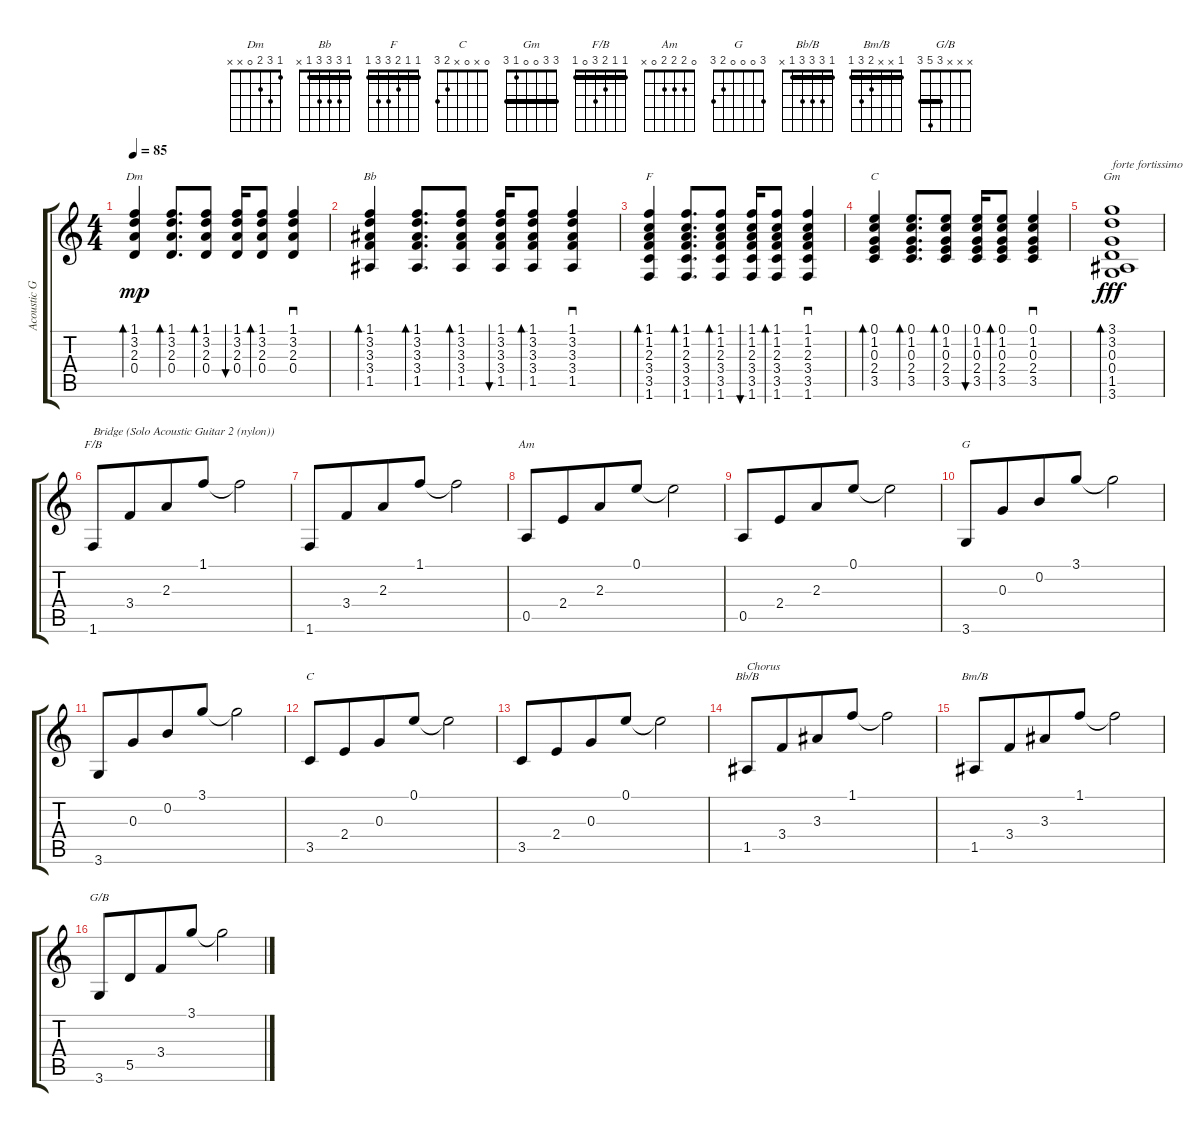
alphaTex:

\track ("Acoustic Guitar 2 (Solo)" "Acoustic G") {instrument acousticguitarnylon}
\staff {score tabs}
\tuning (E4 B3 G3 D3 A2 E2) {hide}
\chord ("Dm" 1 3 2 0 x x)
\chord ("Bb" 1 3 3 3 1 x) {barre 1}
\chord ("F" 1 1 2 3 3 1) {barre 1}
\chord ("C" x 1 0 2 3 x)
\chord ("Gm" 3 3 0 0 1 3) {barre 3}
\chord ("F/B" 1 1 2 3 0 1) {barre 1}
\chord ("Am" 0 2 2 2 0 x)
\chord ("G" 3 0 0 0 2 3)
\chord ("C" 0 x 0 x 2 3)
\chord ("Bb/B" 1 3 3 3 1 x) {barre 1}
\chord ("Bm/B" 1 x x 2 3 1) {barre 1}
\chord ("G/B" x x x 3 5 3) {barre 3}
\ts (4 4)
\tempo 85
\clef g2
\ks c
(1.1 3.2 2.3 0.4).4{bd 30 ch "Dm" dy mp} (1.1 3.2 2.3 0.4).8{d bd 30} (1.1 3.2 2.3 0.4).8{bd 30} (1.1 3.2 2.3 0.4).16{bu 30} (1.1 3.2 2.3 0.4).8{bd 30} (1.1 3.2 2.3 0.4).4{sd} |
(1.1 3.2 3.3 3.4 1.5).4{bd 30 ch "Bb"} (1.1 3.2 3.3 3.4 1.5).8{d bd 30} (1.1 3.2 3.3 3.4 1.5).8{bd 30} (1.1 3.2 3.3 3.4 1.5).16{bu 30} (1.1 3.2 3.3 3.4 1.5).8{bd 30} (1.1 3.2 3.3 3.4 1.5).4{sd} |
(1.1 1.2 2.3 3.4 3.5 1.6).4{bd 30 ch "F"} (1.1 1.2 2.3 3.4 3.5 1.6).8{d bd 30} (1.1 1.2 2.3 3.4 3.5 1.6).8{bd 30} (1.1 1.2 2.3 3.4 3.5 1.6).16{bu 30} (1.1 1.2 2.3 3.4 3.5 1.6).8{bd 30} (1.1 1.2 2.3 3.4 3.5 1.6).4{sd} |
(0.1 1.2 0.3 2.4 3.5).4{bd 30 ch "C"} (0.1 1.2 0.3 2.4 3.5).8{d bd 30} (0.1 1.2 0.3 2.4 3.5).8{bd 30} (0.1 1.2 0.3 2.4 3.5).16{bu 30} (0.1 1.2 0.3 2.4 3.5).8{bd 30} (0.1 1.2 0.3 2.4 3.5).4{sd} |
(3.1 3.2 0.3 0.4 1.5 3.6).1{bd 240 ch "Gm" txt "forte fortissimo" dy fff} |
1.6.8{ch "F/B" txt "Bridge (Solo Acoustic Guitar 2 (nylon))"} 3.4.8{beam merge} 2.3.8 1.1.8 1.1{t}.2 |
1.6.8 3.4.8{beam merge} 2.3.8 1.1.8 1.1{t}.2 |
0.5.8{ch "Am"} 2.4.8{beam merge} 2.3.8 0.1.8 0.1{t}.2 |
0.5.8 2.4.8{beam merge} 2.3.8 0.1.8 0.1{t}.2 |
3.6.8{ch "G"} 0.3.8{beam merge} 0.2.8 3.1.8 3.1{t}.2 |
3.6.8 0.3.8{beam merge} 0.2.8 3.1.8 3.1{t}.2 |
3.5.8{ch "C" beam merge} 2.4.8{beam merge} 0.3.8{beam merge} 0.1.8 0.1{t}.2 |
3.5.8{beam merge} 2.4.8{beam merge} 0.3.8{beam merge} 0.1.8 0.1{t}.2 |
1.5.8{ch "Bb/B" txt "Chorus"} 3.4.8{beam merge} 3.3.8 1.1.8 1.1{t}.2 |
1.5.8{ch "Bm/B"} 3.4.8{beam merge} 3.3.8 1.1.8 1.1{t}.2 |
3.6.8{ch "G/B"} 5.5.8{beam merge} 3.4.8 3.1.8 3.1{t}.2
